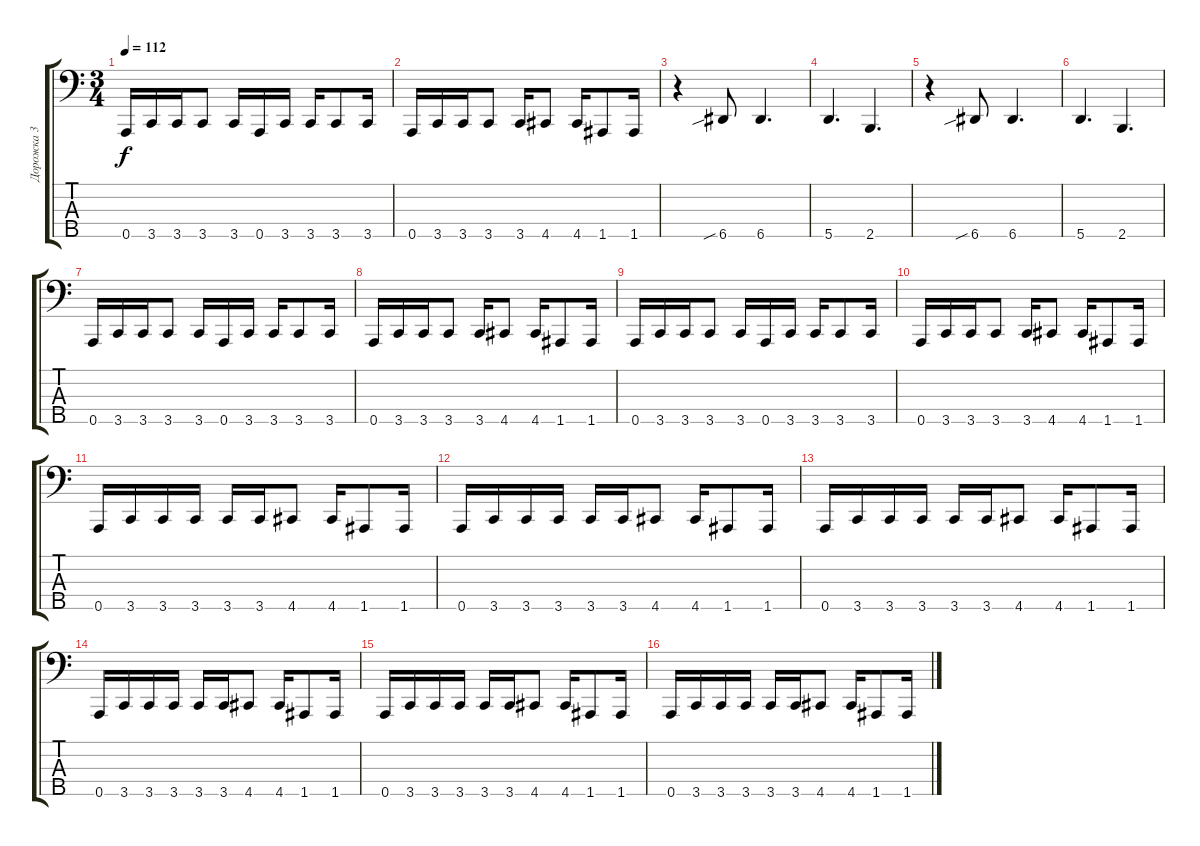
\track ("Дорожка 3" "Дорожка 3") {instrument electricbassfinger}
\staff {score tabs}
\tuning (F2 C2 G1 D1 A0) {hide}
\ts (3 4)
\tempo 112
\clef f4
\ks c
0.5.16{dy f} 3.5.16 3.5.16 3.5.8 3.5.16 0.5.16 3.5.16 3.5.16 3.5.8 3.5.16 |
0.5.16 3.5.16 3.5.16 3.5.8 3.5.16 4.5.8 4.5.16 1.5.8 1.5.16 |
r.4 6.5{sib}.8 6.5.4{d} |
5.5.4{d} 2.5.4{d} |
r.4 6.5{sib}.8 6.5.4{d} |
5.5.4{d} 2.5.4{d} |
0.5.16 3.5.16 3.5.16 3.5.8 3.5.16 0.5.16 3.5.16 3.5.16 3.5.8 3.5.16 |
0.5.16 3.5.16 3.5.16 3.5.8 3.5.16 4.5.8 4.5.16 1.5.8 1.5.16 |
0.5.16 3.5.16 3.5.16 3.5.8 3.5.16 0.5.16 3.5.16 3.5.16 3.5.8 3.5.16 |
0.5.16 3.5.16 3.5.16 3.5.8 3.5.16 4.5.8 4.5.16 1.5.8 1.5.16 |
0.5.16 3.5.16 3.5.16 3.5.16 3.5.16 3.5.16 4.5.8 4.5.16 1.5.8 1.5.16 |
0.5.16 3.5.16 3.5.16 3.5.16 3.5.16 3.5.16 4.5.8 4.5.16 1.5.8 1.5.16 |
0.5.16 3.5.16 3.5.16 3.5.16 3.5.16 3.5.16 4.5.8 4.5.16 1.5.8 1.5.16 |
0.5.16 3.5.16 3.5.16 3.5.16 3.5.16 3.5.16 4.5.8 4.5.16 1.5.8 1.5.16 |
0.5.16 3.5.16 3.5.16 3.5.16 3.5.16 3.5.16 4.5.8 4.5.16 1.5.8 1.5.16 |
0.5.16 3.5.16 3.5.16 3.5.16 3.5.16 3.5.16 4.5.8 4.5.16 1.5.8 1.5.16
